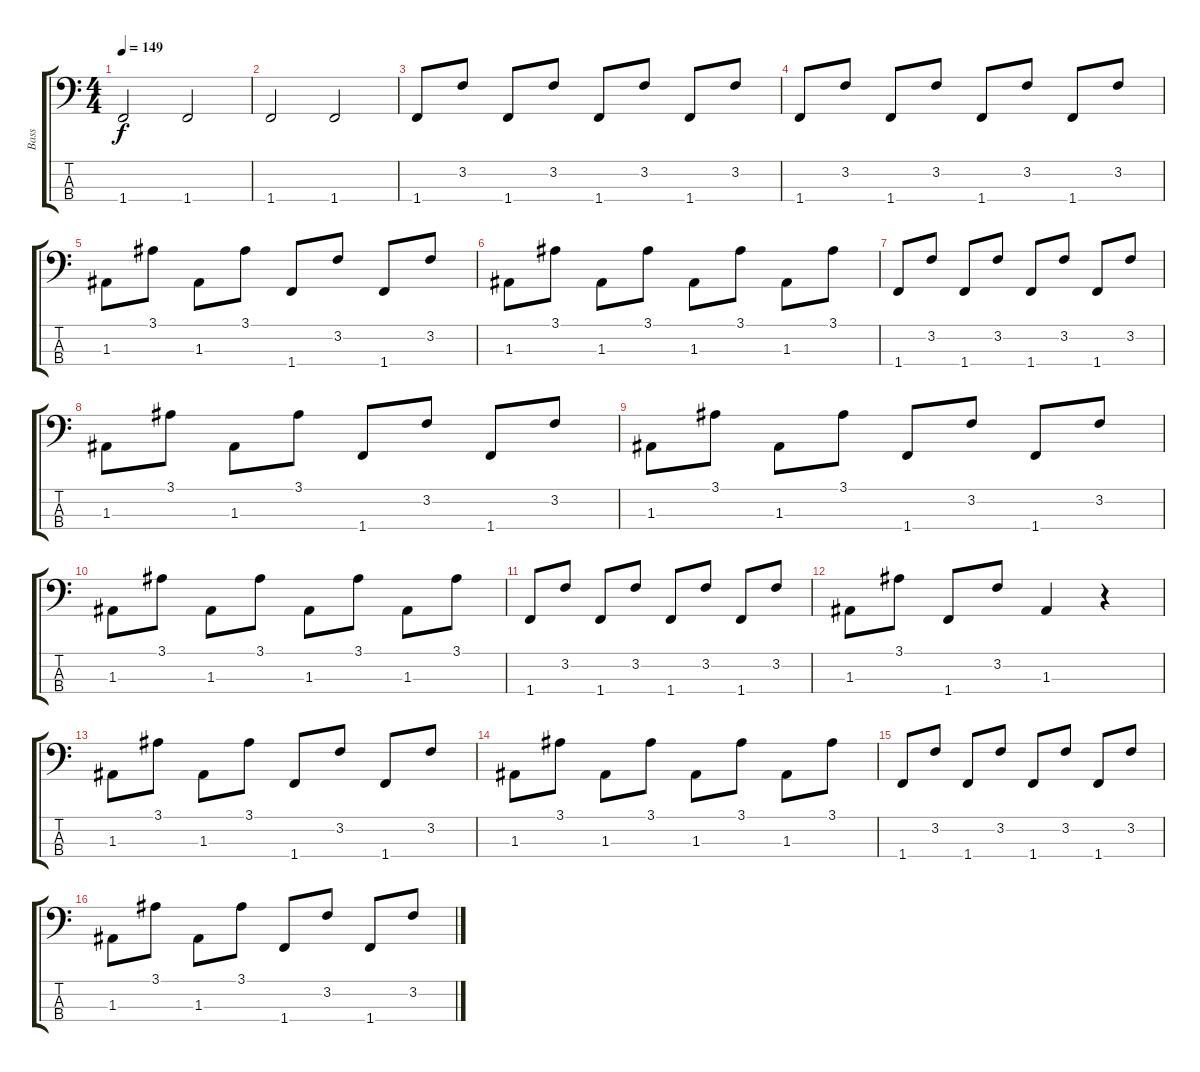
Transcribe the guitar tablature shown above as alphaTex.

\track ("Bass" "Bass") {instrument slapbass1}
\staff {score tabs}
\tuning (G2 D2 A1 E1) {hide}
\ts (4 4)
\tempo 149
\clef f4
\ks c
1.4.2{dy f} 1.4.2 |
1.4.2 1.4.2 |
1.4.8 3.2.8 1.4.8 3.2.8 1.4.8 3.2.8 1.4.8 3.2.8 |
1.4.8 3.2.8 1.4.8 3.2.8 1.4.8 3.2.8 1.4.8 3.2.8 |
1.3.8 3.1.8 1.3.8 3.1.8 1.4.8 3.2.8 1.4.8 3.2.8 |
1.3.8 3.1.8 1.3.8 3.1.8 1.3.8 3.1.8 1.3.8 3.1.8 |
1.4.8 3.2.8 1.4.8 3.2.8 1.4.8 3.2.8 1.4.8 3.2.8 |
1.3.8 3.1.8 1.3.8 3.1.8 1.4.8 3.2.8 1.4.8 3.2.8 |
1.3.8 3.1.8 1.3.8 3.1.8 1.4.8 3.2.8 1.4.8 3.2.8 |
1.3.8 3.1.8 1.3.8 3.1.8 1.3.8 3.1.8 1.3.8 3.1.8 |
1.4.8 3.2.8 1.4.8 3.2.8 1.4.8 3.2.8 1.4.8 3.2.8 |
1.3.8 3.1.8 1.4.8 3.2.8 1.3.4 r.4 |
1.3.8 3.1.8 1.3.8 3.1.8 1.4.8 3.2.8 1.4.8 3.2.8 |
1.3.8 3.1.8 1.3.8 3.1.8 1.3.8 3.1.8 1.3.8 3.1.8 |
1.4.8 3.2.8 1.4.8 3.2.8 1.4.8 3.2.8 1.4.8 3.2.8 |
1.3.8 3.1.8 1.3.8 3.1.8 1.4.8 3.2.8 1.4.8 3.2.8
